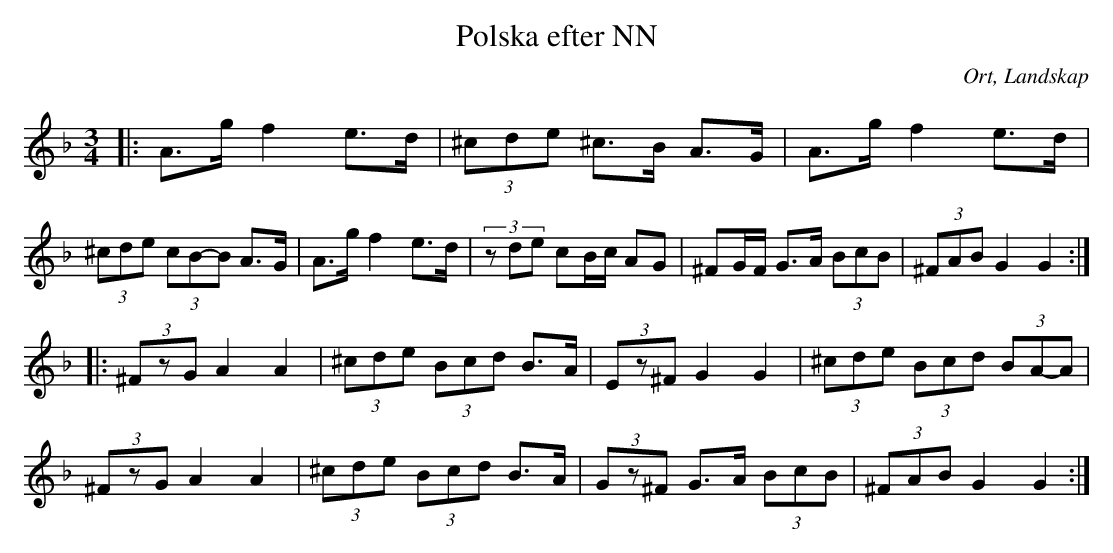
X:1
T:Polska efter NN
O:Ort, Landskap
M:3/4
L:1/8
K:Dm
|: A>g f2 e>d|(3^cde ^c>B A>G|A>g f2 e>d|(3^cde (3cB-B A>G|A>g f2 e>d|(3zde cB/c/ AG|^FG/F/ G>A (3BcB|(3^FAB G2 G2  :|
|:(3^FzG A2 A2|(3^cde (3Bcd B>A|(3Ez^F G2 G2|(3^cde (3Bcd (3BA-A|
(3^FzG A2 A2|(3^cde (3Bcd B>A| (3Gz^F G>A (3BcB|(3^FAB G2 G2:|
